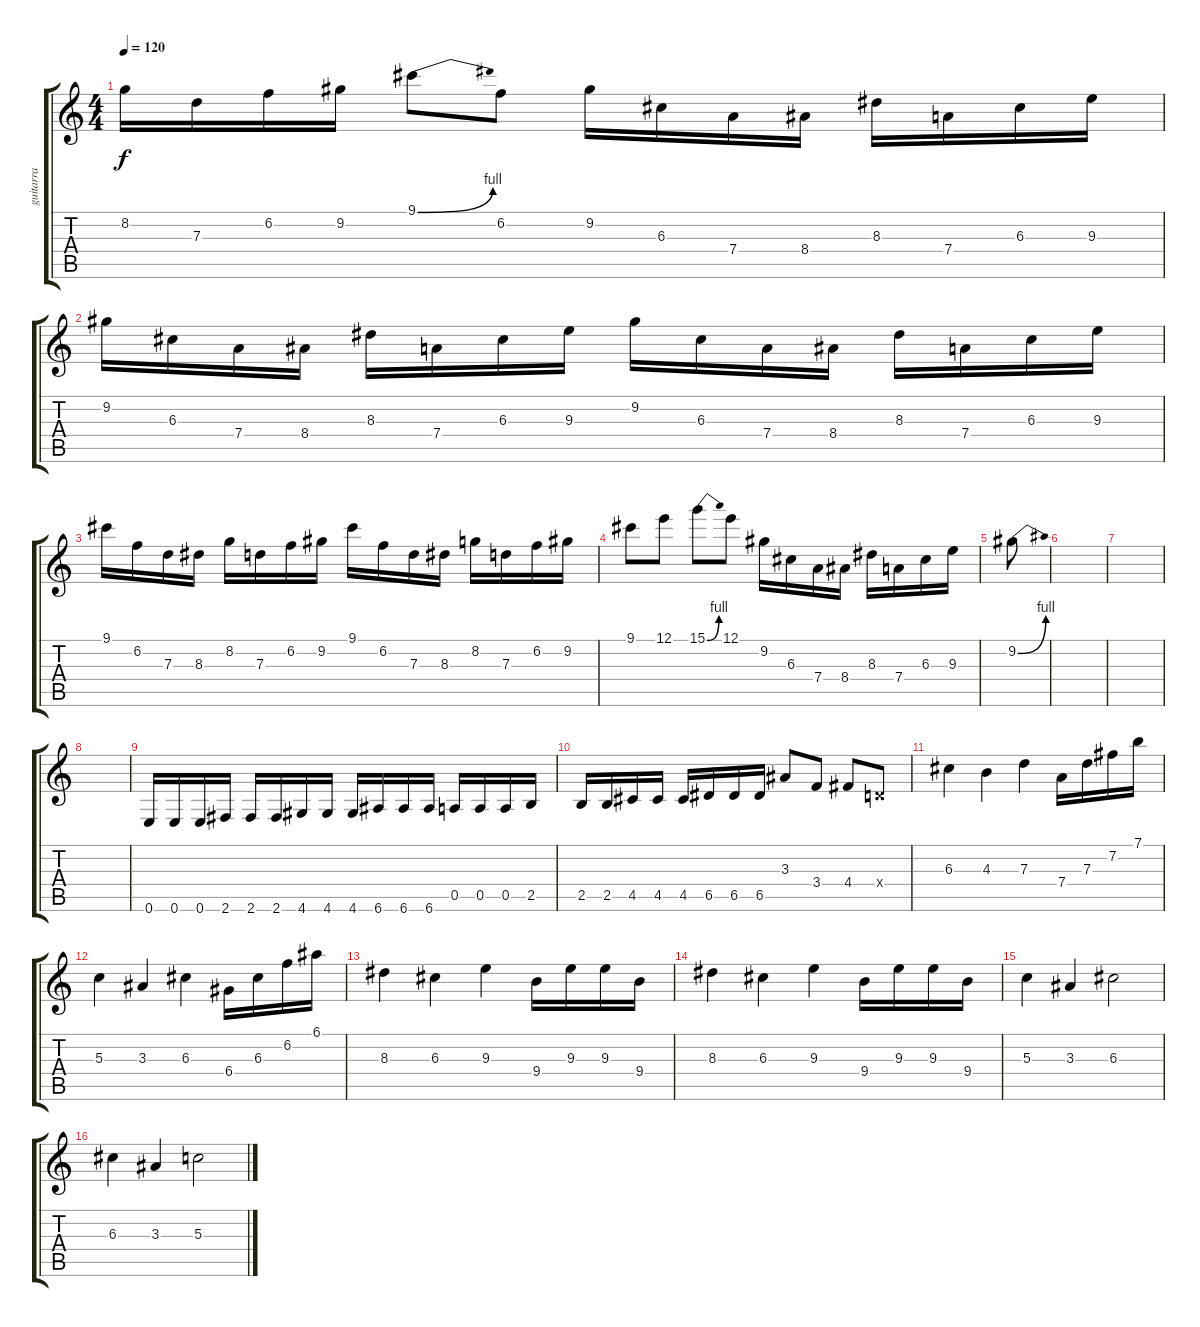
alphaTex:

\track ("guitarra" "guitarra") {instrument distortionguitar}
\staff {score tabs}
\tuning (E4 B3 G3 D3 A2 E2) {hide}
\ts (4 4)
\tempo 120
\clef g2
\ks c
8.2.16{dy f} 7.3.16 6.2.16 9.2.16 9.1{be (bend 0 0 60 4)}.8 6.2.8 9.2.16 6.3.16 7.4.16 8.4.16 8.3.16 7.4.16 6.3.16 9.3.16 |
9.2.16 6.3.16 7.4.16 8.4.16 8.3.16 7.4.16 6.3.16 9.3.16 9.2.16 6.3.16 7.4.16 8.4.16 8.3.16 7.4.16 6.3.16 9.3.16 |
9.1.16 6.2.16 7.3.16 8.3.16 8.2.16 7.3.16 6.2.16 9.2.16 9.1.16 6.2.16 7.3.16 8.3.16 8.2.16 7.3.16 6.2.16 9.2.16 |
9.1.8 12.1.8 15.1{be (bend 0 0 60 4)}.8 12.1.8 9.2.16 6.3.16 7.4.16 8.4.16 8.3.16 7.4.16 6.3.16 9.3.16 |
9.2{be (bend 0 0 60 4)}.8 |
|
|
|
0.6.16 0.6.16 0.6.16 2.6.16 2.6.16 2.6.16 4.6.16 4.6.16 4.6.16 6.6.16 6.6.16 6.6.16 0.5.16 0.5.16 0.5.16 2.5.16 |
2.5.16 2.5.16 4.5.16 4.5.16 4.5.16 6.5.16 6.5.16 6.5.16 3.3.8 3.4.8 4.4.8 0.4{x}.8 |
6.3.4 4.3.4 7.3.4 7.4.16 7.3.16 7.2.16 7.1.16 |
5.3.4 3.3.4 6.3.4 6.4.16 6.3.16 6.2.16 6.1.16 |
8.3.4 6.3.4 9.3.4 9.4.16 9.3.16 9.3.16 9.4.16 |
8.3.4 6.3.4 9.3.4 9.4.16 9.3.16 9.3.16 9.4.16 |
5.3.4 3.3.4 6.3.2 |
6.3.4 3.3.4 5.3.2
